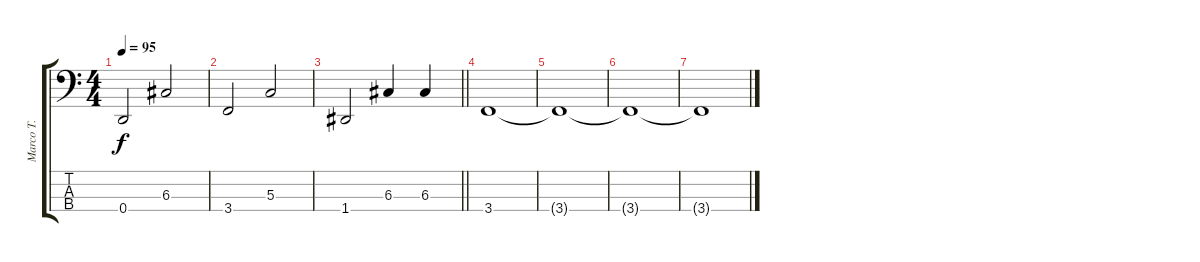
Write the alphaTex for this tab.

\track ("Marco T." "Marco T.") {instrument electricbassfinger}
\staff {score tabs}
\tuning (F2 C2 G1 D1) {hide}
\ts (4 4)
\tempo 95
\clef f4
\ks c
0.4.2{dy f} 6.3.2 |
3.4.2 5.3.2 |
\barLineRight lightlight
1.4.2 6.3.4 6.3.4 |
3.4.1 |
3.4{t}.1 |
3.4{t}.1 |
3.4{t}.1
